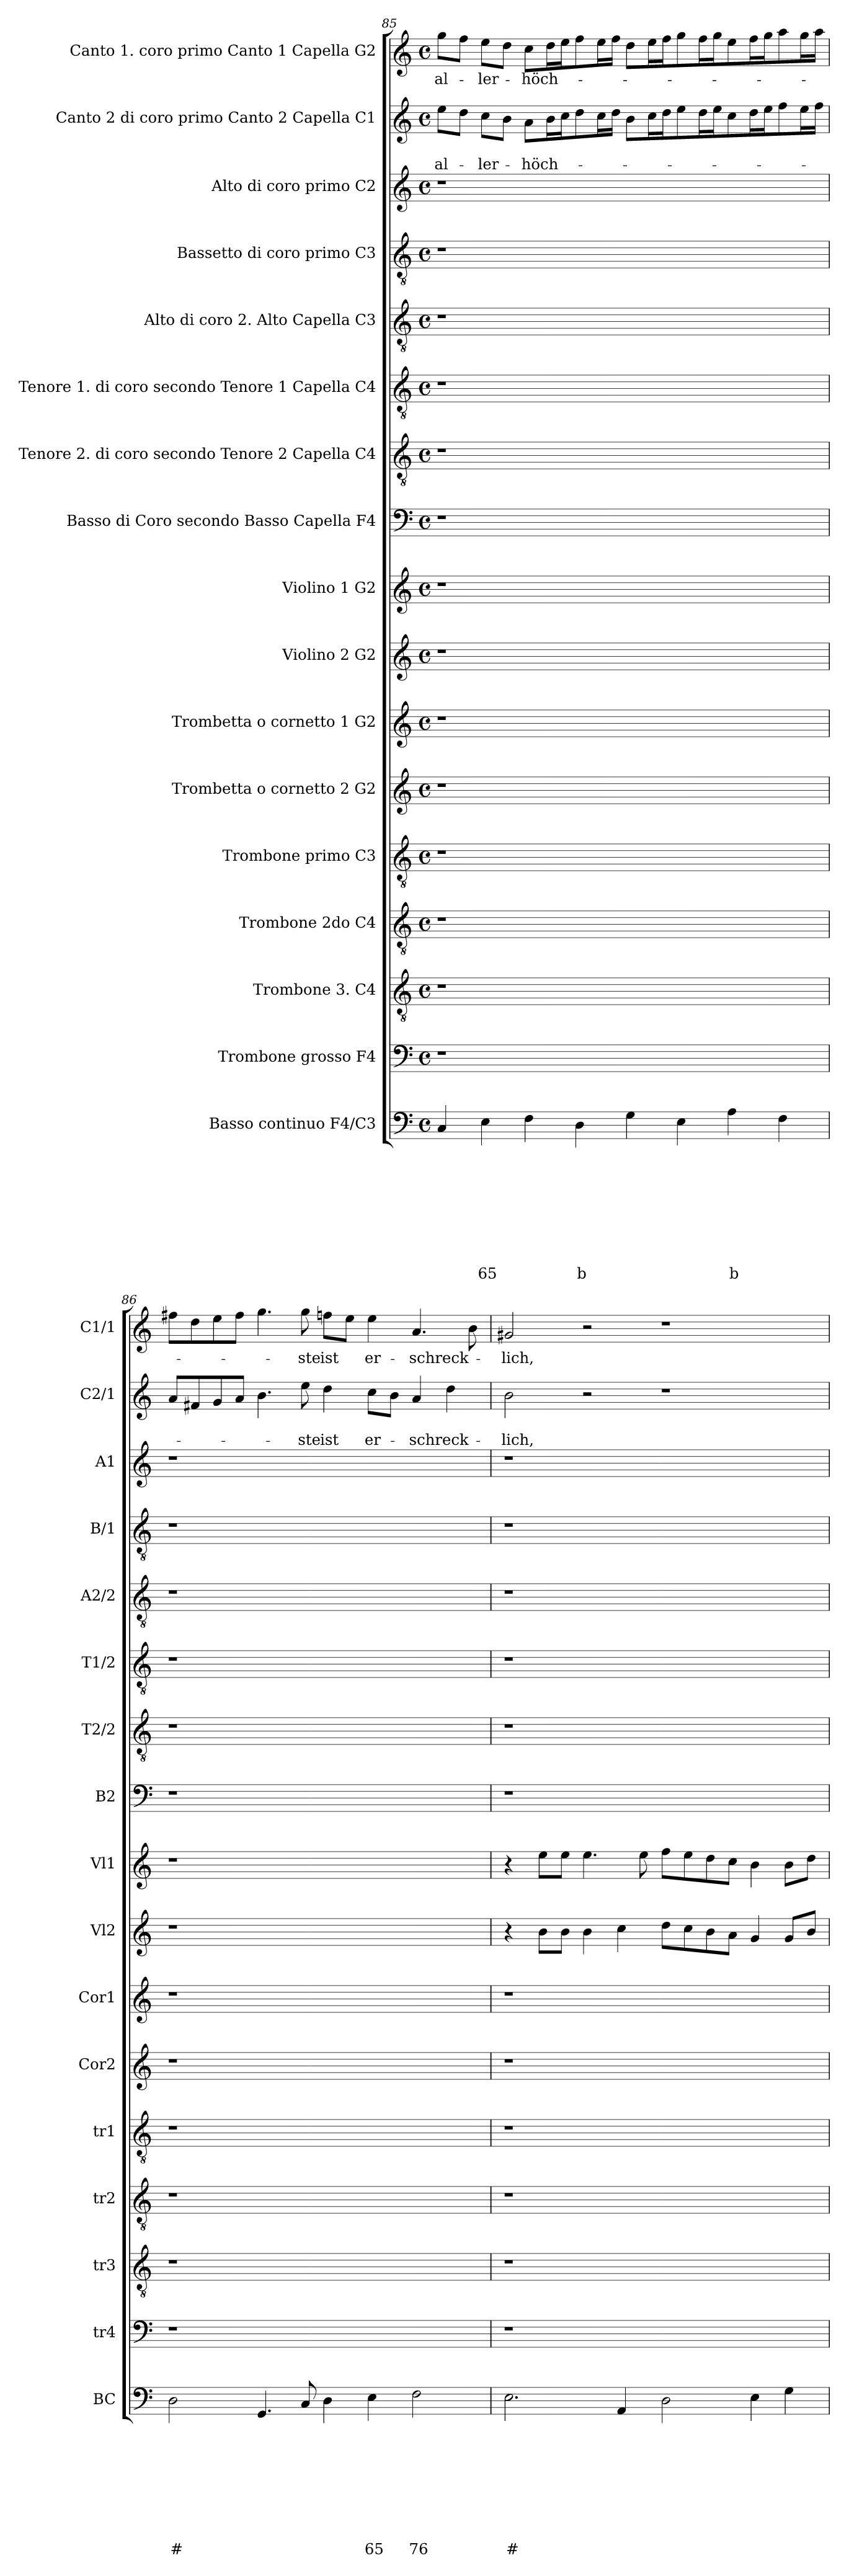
**kern	**text	**text	**text	**text	**text	**text	**text	**text	**text	**kern	**kern	**kern	**kern	**kern	**kern	**kern	**kern	**kern	**kern	**kern	**kern	**kern	**kern	**kern	**text	**text	**kern	**text
*part17	*part17	*part17	*part17	*part17	*part17	*part17	*part17	*part17	*part17	*part16	*part15	*part14	*part13	*part12	*part11	*part10	*part9	*part8	*part7	*part6	*part5	*part4	*part3	*part2	*part2	*part2	*part1	*part1
*staff17	*staff17	*staff17	*staff17	*staff17	*staff17	*staff17	*staff17	*staff17	*staff17	*staff16	*staff15	*staff14	*staff13	*staff12	*staff11	*staff10	*staff9	*staff8	*staff7	*staff6	*staff5	*staff4	*staff3	*staff2	*staff2	*staff2	*staff1	*staff1
*I"Basso continuo F4/C3	*	*	*	*	*	*	*	*	*	*I"Trombone grosso F4	*I"Trombone 3. C4	*I"Trombone 2do C4	*I"Trombone primo C3	*I"Trombetta o cornetto 2 G2	*I"Trombetta o cornetto 1 G2	*I"Violino 2 G2	*I"Violino 1 G2	*I"Basso di Coro secondo Basso Capella F4	*I"Tenore 2.  di coro secondo Tenore 2 Capella C4	*I"Tenore 1. di coro secondo Tenore 1 Capella C4	*I"Alto di coro 2. Alto Capella C3	*I"Bassetto di coro primo C3	*I"Alto di coro primo C2	*I"Canto 2 di coro primo Canto 2 Capella C1	*	*	*I"Canto 1. coro primo Canto 1 Capella G2	*
*I'BC	*	*	*	*	*	*	*	*	*	*I'tr4	*I'tr3	*I'tr2	*I'tr1	*I'Cor2	*I'Cor1	*I'Vl2	*I'Vl1	*I'B2	*I'T2/2	*I'T1/2	*I'A2/2	*I'B/1	*I'A1	*I'C2/1	*	*	*I'C1/1	*
*clefF4	*	*	*	*	*	*	*	*	*	*clefF4	*clefGv2	*clefGv2	*clefGv2	*clefG2	*clefG2	*clefG2	*clefG2	*clefF4	*clefGv2	*clefGv2	*clefGv2	*clefGv2	*clefG2	*clefG2	*	*	*clefG2	*
*k[]	*	*	*	*	*	*	*	*	*	*k[]	*k[]	*k[]	*k[]	*k[]	*k[]	*k[]	*k[]	*k[]	*k[]	*k[]	*k[]	*k[]	*k[]	*k[]	*	*	*k[]	*
*C:	*	*	*	*	*	*	*	*	*	*C:	*C:	*C:	*C:	*C:	*C:	*C:	*C:	*C:	*C:	*C:	*C:	*C:	*C:	*C:	*	*	*C:	*
*M4/4	*	*	*	*	*	*	*	*	*	*M4/4	*M4/4	*M4/4	*M4/4	*M4/4	*M4/4	*M4/4	*M4/4	*M4/4	*M4/4	*M4/4	*M4/4	*M4/4	*M4/4	*M4/4	*	*	*M4/4	*
*met(c)	*	*	*	*	*	*	*	*	*	*met(c)	*met(c)	*met(c)	*met(c)	*met(c)	*met(c)	*met(c)	*met(c)	*met(c)	*met(c)	*met(c)	*met(c)	*met(c)	*met(c)	*met(c)	*	*	*met(c)	*
=85	=85	=85	=85	=85	=85	=85	=85	=85	=85	=85	=85	=85	=85	=85	=85	=85	=85	=85	=85	=85	=85	=85	=85	=85	=85	=85	=85	=85
!	!	!	!	!	!	!	!	!	!	!	!	!	!	!	!	!	!	!	!	!	!	!	!	!	!	!LO:LY:b	!	!LO:LY:b
4C/	.	.	.	.	.	.	.	.	.	1r	1r	1r	1r	1r	1r	1r	1r	1r	1r	1r	1r	1r	1r	8ee\L	.	al-	8gg\L	al-
.	.	.	.	.	.	.	.	.	.	.	.	.	.	.	.	.	.	.	.	.	.	.	.	8dd\J	.	.	8ff\J	.
!	!	!	!	!	!	!	!	!	!LO:LY:b	!	!	!	!	!	!	!	!	!	!	!	!	!	!	!	!	!LO:LY:b	!	!LO:LY:b
4E\	.	.	.	.	.	.	.	.	65	.	.	.	.	.	.	.	.	.	.	.	.	.	.	8cc\L	.	-ler-	8ee\L	-ler-
.	.	.	.	.	.	.	.	.	.	.	.	.	.	.	.	.	.	.	.	.	.	.	.	8b\J	.	.	8dd\J	.
!	!	!	!	!	!	!	!	!	!	!	!	!	!	!	!	!	!	!	!	!	!	!	!	!	!	!LO:LY:b	!	!LO:LY:b
4F\	.	.	.	.	.	.	.	.	.	.	.	.	.	.	.	.	.	.	.	.	.	.	.	8a\L	.	-höch-	8cc\L	-höch-
.	.	.	.	.	.	.	.	.	.	.	.	.	.	.	.	.	.	.	.	.	.	.	.	16b\L	.	.	16dd\L	.
.	.	.	.	.	.	.	.	.	.	.	.	.	.	.	.	.	.	.	.	.	.	.	.	16cc\J	.	.	16ee\J	.
!	!	!	!	!	!	!	!	!	!LO:LY:b	!	!	!	!	!	!	!	!	!	!	!	!	!	!	!	!	!	!	!
4D\	.	.	.	.	.	.	.	.	b	.	.	.	.	.	.	.	.	.	.	.	.	.	.	8dd\	.	.	8ff\	.
.	.	.	.	.	.	.	.	.	.	.	.	.	.	.	.	.	.	.	.	.	.	.	.	16cc\L	.	.	16ee\L	.
.	.	.	.	.	.	.	.	.	.	.	.	.	.	.	.	.	.	.	.	.	.	.	.	16dd\JJ	.	.	16ff\JJ	.
4G\	.	.	.	.	.	.	.	.	.	1ryy	1ryy	1ryy	1ryy	1ryy	1ryy	1ryy	1ryy	1ryy	1ryy	1ryy	1ryy	1ryy	1ryy	8b\L	.	.	8dd\L	.
.	.	.	.	.	.	.	.	.	.	.	.	.	.	.	.	.	.	.	.	.	.	.	.	16cc\L	.	.	16ee\L	.
.	.	.	.	.	.	.	.	.	.	.	.	.	.	.	.	.	.	.	.	.	.	.	.	16dd\J	.	.	16ff\J	.
4E\	.	.	.	.	.	.	.	.	.	.	.	.	.	.	.	.	.	.	.	.	.	.	.	8ee\	.	.	8gg\	.
.	.	.	.	.	.	.	.	.	.	.	.	.	.	.	.	.	.	.	.	.	.	.	.	16dd\L	.	.	16ff\L	.
.	.	.	.	.	.	.	.	.	.	.	.	.	.	.	.	.	.	.	.	.	.	.	.	16ee\J	.	.	16gg\J	.
!	!	!	!	!	!	!	!	!	!LO:LY:b	!	!	!	!	!	!	!	!	!	!	!	!	!	!	!	!	!	!	!
4A\	.	.	.	.	.	.	.	.	b	.	.	.	.	.	.	.	.	.	.	.	.	.	.	8cc\	.	.	8ee\	.
.	.	.	.	.	.	.	.	.	.	.	.	.	.	.	.	.	.	.	.	.	.	.	.	16dd\L	.	.	16ff\L	.
.	.	.	.	.	.	.	.	.	.	.	.	.	.	.	.	.	.	.	.	.	.	.	.	16ee\J	.	.	16gg\J	.
4F\	.	.	.	.	.	.	.	.	.	.	.	.	.	.	.	.	.	.	.	.	.	.	.	8ff\	.	.	8aa\	.
.	.	.	.	.	.	.	.	.	.	.	.	.	.	.	.	.	.	.	.	.	.	.	.	16ee\L	.	.	16gg\L	.
.	.	.	.	.	.	.	.	.	.	.	.	.	.	.	.	.	.	.	.	.	.	.	.	16ff\JJ	.	.	16aa\JJ	.
!!LO:LB:g=z
=86	=86	=86	=86	=86	=86	=86	=86	=86	=86	=86	=86	=86	=86	=86	=86	=86	=86	=86	=86	=86	=86	=86	=86	=86	=86	=86	=86	=86
!	!	!	!	!	!	!	!	!	!LO:LY:b	!	!	!	!	!	!	!	!	!	!	!	!	!	!	!	!	!	!	!
2D\	.	.	.	.	.	.	.	.	#	1r	1r	1r	1r	1r	1r	1r	1r	1r	1r	1r	1r	1r	1r	8a/L	.	.	8ff#X\L	.
.	.	.	.	.	.	.	.	.	.	.	.	.	.	.	.	.	.	.	.	.	.	.	.	8f#X/	.	.	8dd\	.
.	.	.	.	.	.	.	.	.	.	.	.	.	.	.	.	.	.	.	.	.	.	.	.	8g/	.	.	8ee\	.
.	.	.	.	.	.	.	.	.	.	.	.	.	.	.	.	.	.	.	.	.	.	.	.	8a/J	.	.	8ff#\J	.
4.GG/	.	.	.	.	.	.	.	.	.	.	.	.	.	.	.	.	.	.	.	.	.	.	.	4.b\	.	.	4.gg\	.
!	!	!	!	!	!	!	!	!	!	!	!	!	!	!	!	!	!	!	!	!	!	!	!	!	!	!LO:LY:b	!	!LO:LY:b
8C/	.	.	.	.	.	.	.	.	.	.	.	.	.	.	.	.	.	.	.	.	.	.	.	8ee\	.	-ste	8gg\	-ste
!	!	!	!	!	!	!	!	!	!	!	!	!	!	!	!	!	!	!	!	!	!	!	!	!	!	!LO:LY:b	!	!LO:LY:b
4D\	.	.	.	.	.	.	.	.	.	1ryy	1ryy	1ryy	1ryy	1ryy	1ryy	1ryy	1ryy	1ryy	1ryy	1ryy	1ryy	1ryy	1ryy	4dd\	.	ist	8ffn\L	ist
.	.	.	.	.	.	.	.	.	.	.	.	.	.	.	.	.	.	.	.	.	.	.	.	.	.	.	8ee\J	.
!	!	!	!	!	!	!	!	!	!LO:LY:b	!	!	!	!	!	!	!	!	!	!	!	!	!	!	!	!	!LO:LY:b	!	!LO:LY:b
4E\	.	.	.	.	.	.	.	.	65	.	.	.	.	.	.	.	.	.	.	.	.	.	.	8cc\L	.	er-	4ee\	er-
.	.	.	.	.	.	.	.	.	.	.	.	.	.	.	.	.	.	.	.	.	.	.	.	8b\J	.	.	.	.
!	!	!	!	!	!	!	!	!	!LO:LY:b	!	!	!	!	!	!	!	!	!	!	!	!	!	!	!	!	!LO:LY:b	!	!LO:LY:b
2F\	.	.	.	.	.	.	.	.	76	.	.	.	.	.	.	.	.	.	.	.	.	.	.	4a/	.	-schreck-	4.a/	-schreck-
.	.	.	.	.	.	.	.	.	.	.	.	.	.	.	.	.	.	.	.	.	.	.	.	4dd\	.	.	.	.
.	.	.	.	.	.	.	.	.	.	.	.	.	.	.	.	.	.	.	.	.	.	.	.	.	.	.	8b\	.
=87	=87	=87	=87	=87	=87	=87	=87	=87	=87	=87	=87	=87	=87	=87	=87	=87	=87	=87	=87	=87	=87	=87	=87	=87	=87	=87	=87	=87
!	!	!	!	!	!	!	!	!	!LO:LY:b	!	!	!	!	!	!	!	!	!	!	!	!	!	!	!	!	!LO:LY:b	!	!LO:LY:b
2.E\	.	.	.	.	.	.	.	.	#	1r	1r	1r	1r	1r	1r	4r	4r	1r	1r	1r	1r	1r	1r	2b\	.	-lich,	2g#X/	-lich,
.	.	.	.	.	.	.	.	.	.	.	.	.	.	.	.	8b\L	8ee\L	.	.	.	.	.	.	.	.	.	.	.
.	.	.	.	.	.	.	.	.	.	.	.	.	.	.	.	8b\J	8ee\J	.	.	.	.	.	.	.	.	.	.	.
.	.	.	.	.	.	.	.	.	.	.	.	.	.	.	.	4b\	4.ee\	.	.	.	.	.	.	2r	.	.	2r	.
4AA/	.	.	.	.	.	.	.	.	.	.	.	.	.	.	.	4cc\	.	.	.	.	.	.	.	.	.	.	.	.
.	.	.	.	.	.	.	.	.	.	.	.	.	.	.	.	.	8ee\	.	.	.	.	.	.	.	.	.	.	.
2D\	.	.	.	.	.	.	.	.	.	1ryy	1ryy	1ryy	1ryy	1ryy	1ryy	8dd\L	8ff\L	1ryy	1ryy	1ryy	1ryy	1ryy	1ryy	1r	.	.	1r	.
.	.	.	.	.	.	.	.	.	.	.	.	.	.	.	.	8cc\	8ee\	.	.	.	.	.	.	.	.	.	.	.
.	.	.	.	.	.	.	.	.	.	.	.	.	.	.	.	8b\	8dd\	.	.	.	.	.	.	.	.	.	.	.
.	.	.	.	.	.	.	.	.	.	.	.	.	.	.	.	8a\J	8cc\J	.	.	.	.	.	.	.	.	.	.	.
4E\	.	.	.	.	.	.	.	.	.	.	.	.	.	.	.	4g/	4b\	.	.	.	.	.	.	.	.	.	.	.
4G\	.	.	.	.	.	.	.	.	.	.	.	.	.	.	.	8g/L	8b\L	.	.	.	.	.	.	.	.	.	.	.
.	.	.	.	.	.	.	.	.	.	.	.	.	.	.	.	8b/J	8dd\J	.	.	.	.	.	.	.	.	.	.	.
=	=	=	=	=	=	=	=	=	=	=	=	=	=	=	=	=	=	=	=	=	=	=	=	=	=	=	=	=
*-	*-	*-	*-	*-	*-	*-	*-	*-	*-	*-	*-	*-	*-	*-	*-	*-	*-	*-	*-	*-	*-	*-	*-	*-	*-	*-	*-	*-
